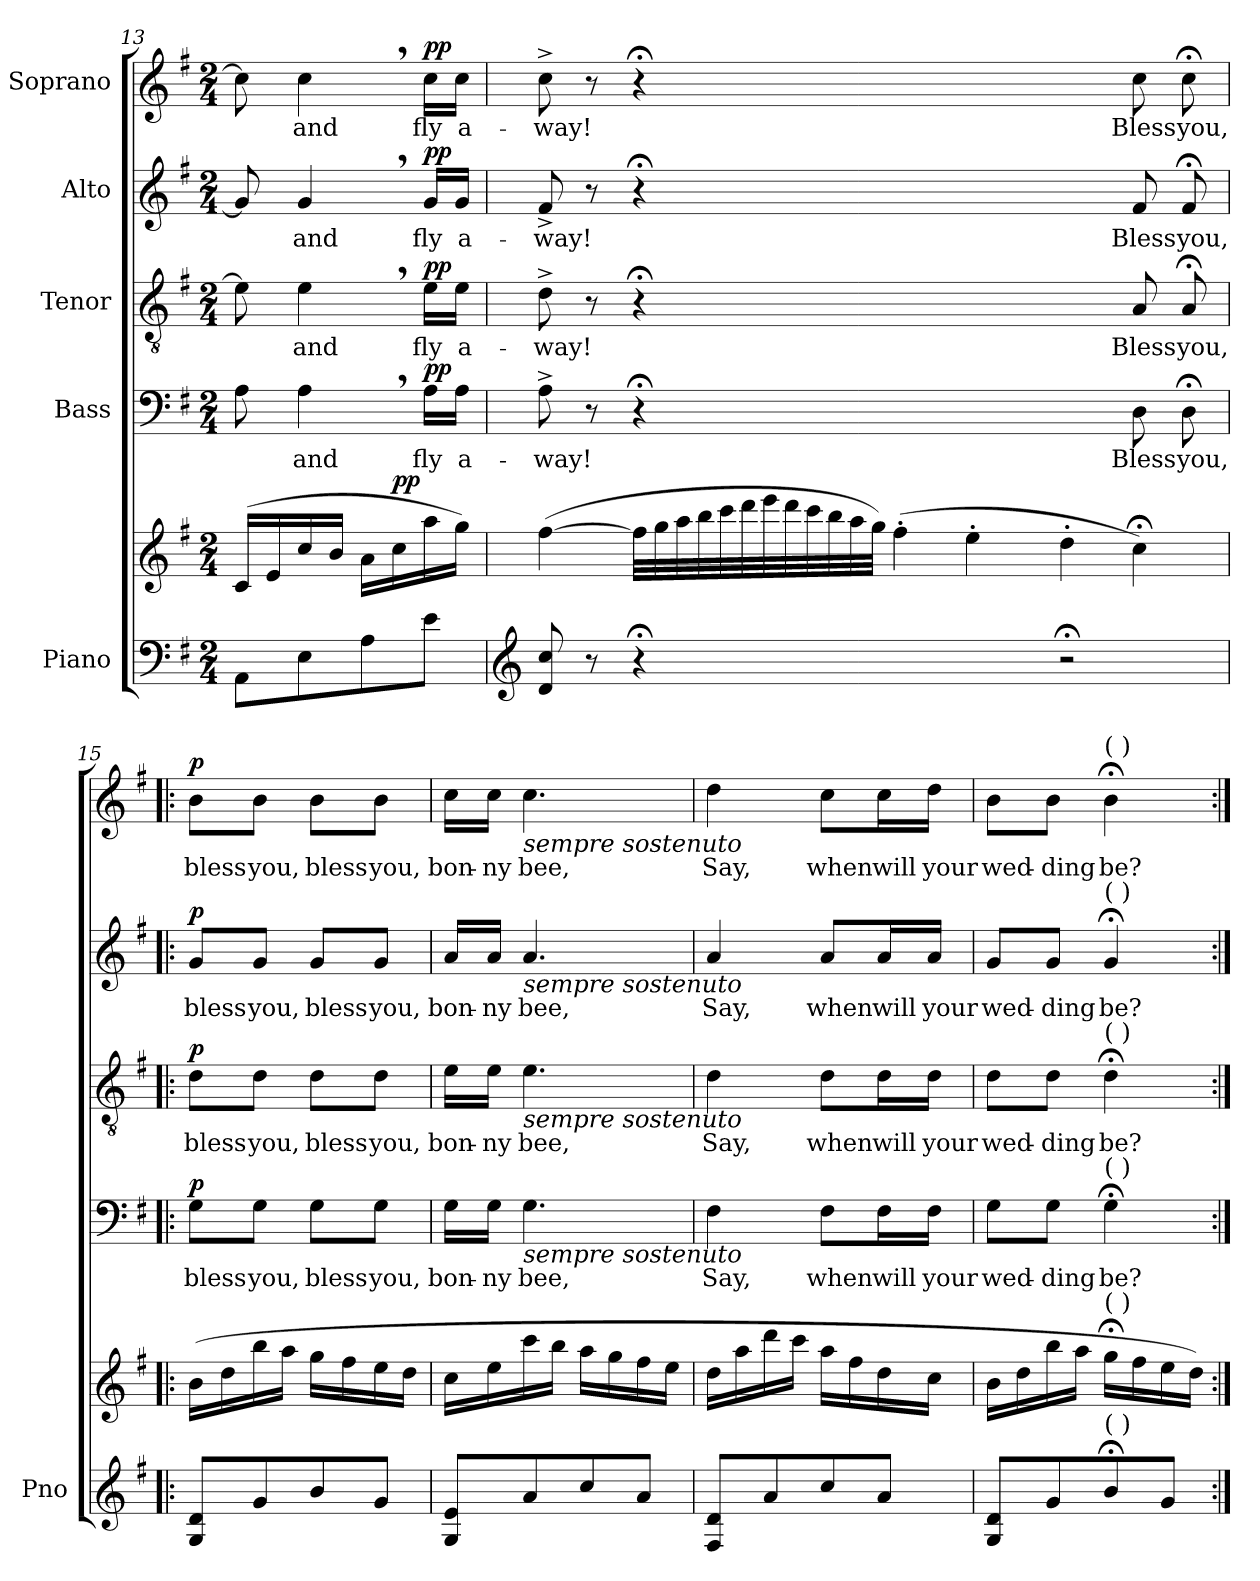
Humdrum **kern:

**kern	**kern	**dynam	**kern	**text	**dynam	**kern	**text	**dynam	**kern	**text	**dynam	**kern	**text	**dynam
*part5	*part5	*part5	*part4	*part4	*part4	*part3	*part3	*part3	*part2	*part2	*part2	*part1	*part1	*part1
*staff6	*staff5	*staff5/6	*staff4	*staff4	*staff4	*staff3	*staff3	*staff3	*staff2	*staff2	*staff2	*staff1	*staff1	*staff1
*I"Piano	*	*	*I"Bass	*	*	*I"Tenor	*	*	*I"Alto	*	*	*I"Soprano	*	*
*I'Pno	*	*	*	*	*	*	*	*	*	*	*	*	*	*
!!LO:LB:g=z
*clefF4	*clefG2	*	*clefF4	*	*	*clefGv2	*	*	*clefG2	*	*	*clefG2	*	*
*k[f#]	*k[f#]	*	*k[f#]	*	*	*k[f#]	*	*	*k[f#]	*	*	*k[f#]	*	*
*M2/4	*M2/4	*	*M2/4	*	*	*M2/4	*	*	*M2/4	*	*	*M2/4	*	*
=13	=13	=13	=13	=13	=13	=13	=13	=13	=13	=13	=13	=13	=13	=13
8AA\L	(16c/LL	.	8A\	.	.	8e\]	.	.	8g/]	.	.	8cc\]	.	.
.	16e/	.	.	.	.	.	.	.	.	.	.	.	.	.
!	!	!	!	!LO:LY:b	!	!	!LO:LY:b	!	!	!LO:LY:b	!	!	!LO:LY:b	!
8E\	16cc/	.	4A,\	and	.	4e,\	and	.	4g,/	and	.	4cc,\	and	.
.	16b/JJ	.	.	.	.	.	.	.	.	.	.	.	.	.
8A\	16a\LL	.	.	.	.	.	.	.	.	.	.	.	.	.
!	!	!LO:DY:a	!	!	!	!	!	!	!	!	!	!	!	!
.	16cc\	pp	.	.	.	.	.	.	.	.	.	.	.	.
!	!	!	!	!LO:LY:b	!LO:DY:a	!	!LO:LY:b	!LO:DY:a	!	!LO:LY:b	!LO:DY:a	!	!LO:LY:b	!LO:DY:a
8e\J	16aa\	.	16A\LL	fly	pp	16e\LL	fly	pp	16g/LL	fly	pp	16cc\LL	fly	pp
!	!	!	!	!LO:LY:b	!	!	!LO:LY:b	!	!	!LO:LY:b	!	!	!LO:LY:b	!
.	16gg\JJ)	.	16A\JJ	a-	.	16e\JJ	a-	.	16g/JJ	a-	.	16cc\JJ	a-	.
=14	=14	=14	=14	=14	=14	=14	=14	=14	=14	=14	=14	=14	=14	=14
*clefG2	*	*	*	*	*	*	*	*	*	*	*	*	*	*
!	!	!	!	!LO:LY:b	!	!	!LO:LY:b	!	!	!LO:LY:b	!	!	!LO:LY:b	!
8d/ 8cc/	([4ff#\	.	8A^\	-way!	.	8d^\	-way!	.	8f#^>/	-way!	.	8cc^\	-way!	.
8r	.	.	8r	.	.	8r	.	.	8r	.	.	8r	.	.
4r;<	32ff#!\LLL]	.	4r;<	.	.	4r;<	.	.	4r;<	.	.	4r;<	.	.
!	!	!LO:DY:b	!	!	!	!	!	!	!	!	!	!	!	!
!	!	!LO:DY:n=1:b	!	!	!	!	!	!	!	!	!	!	!	!
!	!	!LO:DY:n=2:b	!	!	!	!	!	!	!	!	!	!	!	!
.	32gg!\	other-dynamics pp other-dynamics	.	.	.	.	.	.	.	.	.	.	.	.
.	32aa!\	.	.	.	.	.	.	.	.	.	.	.	.	.
.	32bb!\	.	.	.	.	.	.	.	.	.	.	.	.	.
.	32ccc!\	.	.	.	.	.	.	.	.	.	.	.	.	.
.	32ddd!\	.	.	.	.	.	.	.	.	.	.	.	.	.
.	32eee!\	.	.	.	.	.	.	.	.	.	.	.	.	.
.	32ddd!\	.	.	.	.	.	.	.	.	.	.	.	.	.
2ryy	32ccc!\	.	2..ryy	.	.	2..ryy	.	.	2..ryy	.	.	2..ryy	.	.
.	32bb!\	.	.	.	.	.	.	.	.	.	.	.	.	.
.	32aa!\	.	.	.	.	.	.	.	.	.	.	.	.	.
.	32gg!\JJJ)	.	.	.	.	.	.	.	.	.	.	.	.	.
.	(4ff#'!\	.	.	.	.	.	.	.	.	.	.	.	.	.
.	4ee'!\	.	.	.	.	.	.	.	.	.	.	.	.	.
8ryy	.	.	.	.	.	.	.	.	.	.	.	.	.	.
2r;<	4dd'!\	.	.	.	.	.	.	.	.	.	.	.	.	.
!	!	!	!	!LO:LY:b	!	!	!LO:LY:b	!	!	!LO:LY:b	!	!	!LO:LY:b	!
.	4cc;<!\)	.	8D!\	Bless	.	8A!/	Bless	.	8f#!/	Bless	.	8cc!\	Bless	.
!	!	!	!	!LO:LY:b	!	!	!LO:LY:b	!	!	!LO:LY:b	!	!	!LO:LY:b	!
.	.	.	8D;<!\	you,	.	8A;<!/	you,	.	8f#;<!/	you,	.	8cc;<!\	you,	.
=15!|:	=15!|:	=15!|:	=15!|:	=15!|:	=15!|:	=15!|:	=15!|:	=15!|:	=15!|:	=15!|:	=15!|:	=15!|:	=15!|:	=15!|:
!	!	!LO:DY:b	!	!LO:LY:b	!	!	!LO:LY:b	!	!	!LO:LY:b	!	!	!LO:LY:b	!
!	!	!LO:DY:n=1:b	!	!	!LO:DY:a	!	!	!LO:DY:a	!	!	!LO:DY:a	!	!	!LO:DY:a
8G/ 8d/L	(16b\LL	p other-dynamics	8G\L	bless	p	8d\L	bless	p	8g/L	bless	p	8b\L	bless	p
.	16dd\	.	.	.	.	.	.	.	.	.	.	.	.	.
!	!	!	!	!LO:LY:b	!	!	!LO:LY:b	!	!	!LO:LY:b	!	!	!LO:LY:b	!
8g/	16bb\	.	8G\J	you,	.	8d\J	you,	.	8g/J	you,	.	8b\J	you,	.
.	16aa\JJ	.	.	.	.	.	.	.	.	.	.	.	.	.
!	!	!	!	!LO:LY:b	!	!	!LO:LY:b	!	!	!LO:LY:b	!	!	!LO:LY:b	!
8b/	16gg\LL	.	8G\L	bless	.	8d\L	bless	.	8g/L	bless	.	8b\L	bless	.
.	16ff#\	.	.	.	.	.	.	.	.	.	.	.	.	.
!	!	!	!	!LO:LY:b	!	!	!LO:LY:b	!	!	!LO:LY:b	!	!	!LO:LY:b	!
8g/J	16ee\	.	8G\J	you,	.	8d\J	you,	.	8g/J	you,	.	8b\J	you,	.
.	16dd\JJ	.	.	.	.	.	.	.	.	.	.	.	.	.
!!LO:LB:g=z
=16	=16	=16	=16	=16	=16	=16	=16	=16	=16	=16	=16	=16	=16	=16
!	!	!	!	!LO:LY:b	!	!	!LO:LY:b	!	!	!LO:LY:b	!	!	!LO:LY:b	!
8G/ 8e/L	16cc\LL	.	16G\LL	bon-	.	16e\LL	bon-	.	16a/LL	bon-	.	16cc\LL	bon-	.
!	!	!	!	!LO:LY:b	!	!	!LO:LY:b	!	!	!LO:LY:b	!	!	!LO:LY:b	!
.	16ee\	.	16G\JJ	-ny	.	16e\JJ	-ny	.	16a/JJ	-ny	.	16cc\JJ	-ny	.
!	!	!	!	!	!	!	!	!	!	!	!	!LO:TX:b:i:t=sempre sostenuto	!	!
!	!	!	!	!	!	!	!	!	!LO:TX:b:i:t=sempre sostenuto	!	!	!	!	!
!	!	!	!	!	!	!LO:TX:b:i:t=sempre sostenuto	!	!	!	!	!	!	!	!
!	!	!	!LO:TX:b:i:t=sempre sostenuto	!	!	!	!	!	!	!	!	!	!	!
!	!	!	!	!LO:LY:b	!	!	!LO:LY:b	!	!	!LO:LY:b	!	!	!LO:LY:b	!
8a/	16ccc\	.	4.G\	bee,	.	4.e\	bee,	.	4.a/	bee,	.	4.cc\	bee,	.
.	16bb\JJ	.	.	.	.	.	.	.	.	.	.	.	.	.
8cc/	16aa\LL	.	.	.	.	.	.	.	.	.	.	.	.	.
.	16gg\	.	.	.	.	.	.	.	.	.	.	.	.	.
8a/J	16ff#\	.	.	.	.	.	.	.	.	.	.	.	.	.
.	16ee\JJ	.	.	.	.	.	.	.	.	.	.	.	.	.
=17	=17	=17	=17	=17	=17	=17	=17	=17	=17	=17	=17	=17	=17	=17
!	!	!	!	!LO:LY:b	!	!	!LO:LY:b	!	!	!LO:LY:b	!	!	!LO:LY:b	!
8F#/ 8d/L	16dd\LL	.	4F#\	Say,	.	4d\	Say,	.	4a/	Say,	.	4dd\	Say,	.
.	16aa\	.	.	.	.	.	.	.	.	.	.	.	.	.
8a/	16ddd\	.	.	.	.	.	.	.	.	.	.	.	.	.
.	16ccc\JJ	.	.	.	.	.	.	.	.	.	.	.	.	.
!	!	!	!	!LO:LY:b	!	!	!LO:LY:b	!	!	!LO:LY:b	!	!	!LO:LY:b	!
8cc/	16aa\LL	.	8F#\L	when	.	8d\L	when	.	8a/L	when	.	8cc\L	when	.
.	16ff#\	.	.	.	.	.	.	.	.	.	.	.	.	.
!	!	!	!	!LO:LY:b	!	!	!LO:LY:b	!	!	!LO:LY:b	!	!	!LO:LY:b	!
8a/J	16dd\	.	16F#\L	will	.	16d\L	will	.	16a/L	will	.	16cc\L	will	.
!	!	!	!	!LO:LY:b	!	!	!LO:LY:b	!	!	!LO:LY:b	!	!	!LO:LY:b	!
.	16cc\JJ	.	16F#\JJ	your	.	16d\JJ	your	.	16a/JJ	your	.	16dd\JJ	your	.
=18	=18	=18	=18	=18	=18	=18	=18	=18	=18	=18	=18	=18	=18	=18
!	!	!	!	!LO:LY:b	!	!	!LO:LY:b	!	!	!LO:LY:b	!	!	!LO:LY:b	!
8G/ 8d/L	16b\LL	.	8G\L	wed-	.	8d\L	wed-	.	8g/L	wed-	.	8b\L	wed-	.
.	16dd\	.	.	.	.	.	.	.	.	.	.	.	.	.
!	!	!	!	!LO:LY:b	!	!	!LO:LY:b	!	!	!LO:LY:b	!	!	!LO:LY:b	!
8g/	16bb\	.	8G\J	-ding	.	8d\J	-ding	.	8g/J	-ding	.	8b\J	-ding	.
.	16aa\JJ	.	.	.	.	.	.	.	.	.	.	.	.	.
!	!	!	!	!	!	!	!	!	!	!	!	!LO:TX:a:t=(    )	!	!
!	!	!	!	!	!	!	!	!	!LO:TX:a:t=(    )	!	!	!	!	!
!	!	!	!	!	!	!LO:TX:a:t=(    )	!	!	!	!	!	!	!	!
!	!	!	!LO:TX:a:t=(    )	!	!	!	!	!	!	!	!	!	!	!
!	!LO:TX:a:t=(    )	!	!	!	!	!	!	!	!	!	!	!	!	!
!LO:TX:a:t=(    )	!	!	!	!	!	!	!	!	!	!	!	!	!	!
!	!	!	!	!LO:LY:b	!	!	!LO:LY:b	!	!	!LO:LY:b	!	!	!LO:LY:b	!
8b;</	16gg;<\LL	.	4G;<\	be?	.	4d;<\	be?	.	4g;</	be?	.	4b;<\	be?	.
.	16ff#\	.	.	.	.	.	.	.	.	.	.	.	.	.
8g/J	16ee\	.	.	.	.	.	.	.	.	.	.	.	.	.
.	16dd\JJ)	.	.	.	.	.	.	.	.	.	.	.	.	.
=:|!	=:|!	=:|!	=:|!	=:|!	=:|!	=:|!	=:|!	=:|!	=:|!	=:|!	=:|!	=:|!	=:|!	=:|!
*-	*-	*-	*-	*-	*-	*-	*-	*-	*-	*-	*-	*-	*-	*-
